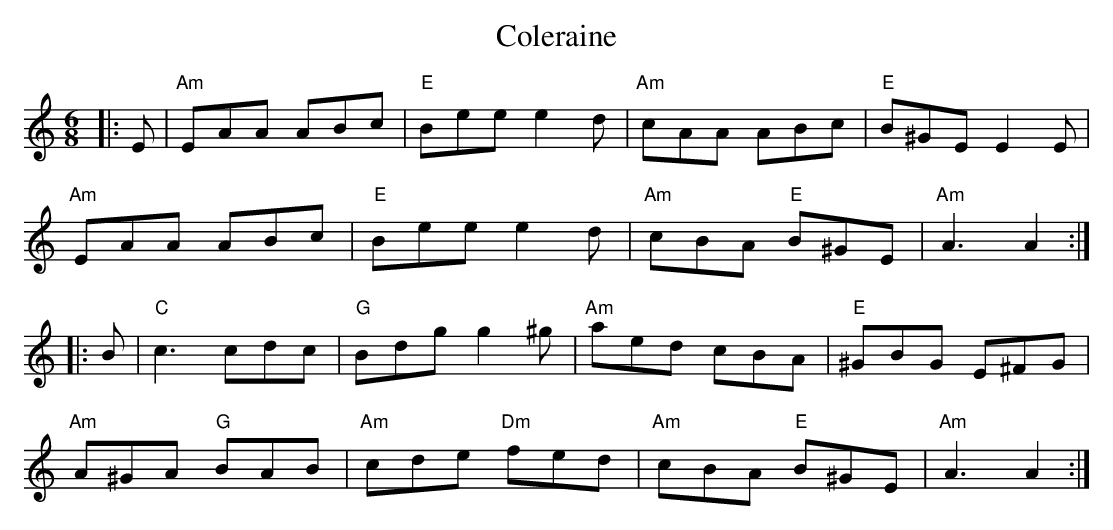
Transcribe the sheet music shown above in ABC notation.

X:1
T: Coleraine
M: 6/8
L: 1/8
K: Am
|:E | "Am"EAA ABc | "E"Bee e2d | "Am"cAA ABc | "E"B^GE E2E |
"Am"EAA ABc | "E"Bee e2d | "Am"cBA "E"B^GE | "Am"A3 A2 :|
|:B | "C"c3 cdc | "G"Bdg g2^g | "Am"aed cBA | "E"^GBG E^FG |
"Am"A^GA "G"BAB | "Am"cde "Dm"fed | "Am"cBA "E"B^GE | "Am"A3 A2 :|
